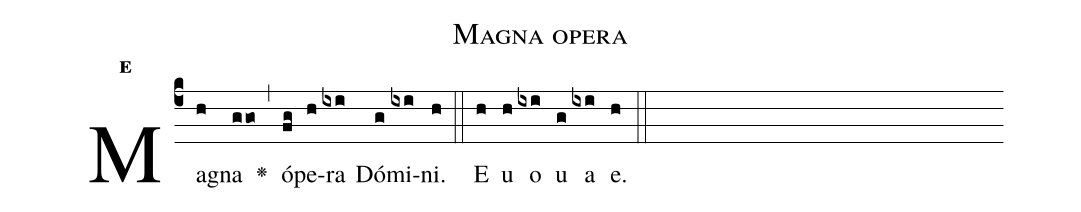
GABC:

name:Magna opera;
office-part:Antiphona;
mode:e;
%%
initial-style: 1;
name: Magna opera;
book: Antiphonae & Responsoria/Tomus III, p. 96;
occasion: Psalterium Hebdomada IV Feria II;
office-part: Vesperae Ant 2;
user-notes: ;
commentary: ;
annotation: E;
centering-scheme: english;
fontsize: 12;
font: OFLSortsMillGoudy;
height: 11;
width: 4.5;
%%
(c4)Ma(h)gna(ggo) <v>\greheightstar</v>(,) ó(fg)pe(h)ra(ixi) Dó(g)mi(ixi)ni.(h) (::)
E(h) u(h) o(ixi) u(g) a(ixi) e.(h) (::)
